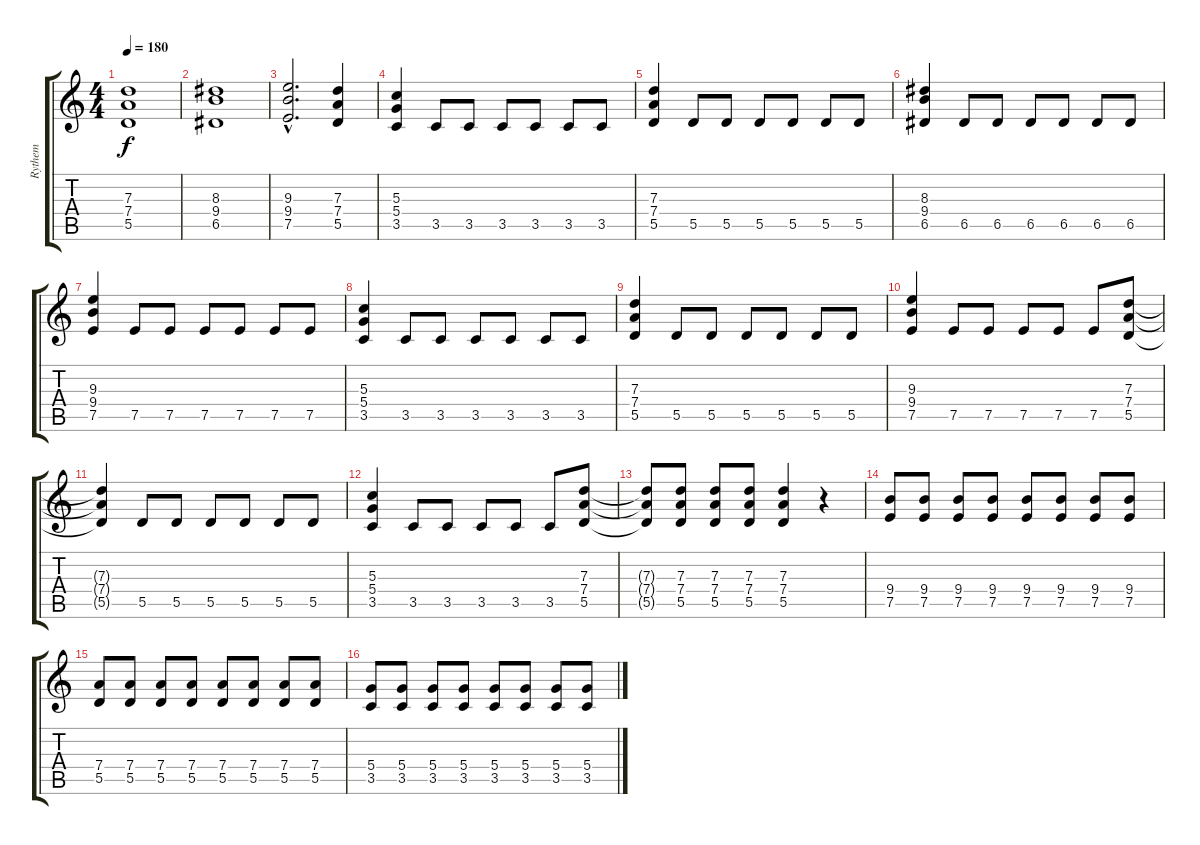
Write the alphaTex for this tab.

\track ("Rythem" "Rythem") {instrument overdrivenguitar}
\staff {score tabs}
\tuning (E4 B3 G3 D3 A2 E2) {hide}
\ts (4 4)
\tempo 180
\clef g2
\ks c
(7.3 7.4 5.5).1{dy f} |
(8.3 9.4 6.5).1 |
(9.3{hac} 9.4{hac} 7.5{hac}).2{d} (7.3 7.4 5.5).4 |
(5.3 5.4 3.5).4 3.5.8 3.5.8 3.5.8 3.5.8 3.5.8 3.5.8 |
(7.3 7.4 5.5).4 5.5.8 5.5.8 5.5.8 5.5.8 5.5.8 5.5.8 |
(8.3 9.4 6.5).4 6.5.8 6.5.8 6.5.8 6.5.8 6.5.8 6.5.8 |
(9.3 9.4 7.5).4 7.5.8 7.5.8 7.5.8 7.5.8 7.5.8 7.5.8 |
(5.3 5.4 3.5).4 3.5.8 3.5.8 3.5.8 3.5.8 3.5.8 3.5.8 |
(7.3 7.4 5.5).4 5.5.8 5.5.8 5.5.8 5.5.8 5.5.8 5.5.8 |
(9.3 9.4 7.5).4 7.5.8 7.5.8 7.5.8 7.5.8 7.5.8 (7.3 7.4 5.5).8 |
(7.3{t} 7.4{t} 5.5{t}).4 5.5.8 5.5.8 5.5.8 5.5.8 5.5.8 5.5.8 |
(5.3 5.4 3.5).4 3.5.8 3.5.8 3.5.8 3.5.8 3.5.8 (7.3 7.4 5.5).8 |
(7.3{t} 7.4{t} 5.5{t}).8 (7.3 7.4 5.5).8 (7.3 7.4 5.5).8 (7.3 7.4 5.5).8 (7.3 7.4 5.5).4 r.4 |
(9.4 7.5).8 (9.4 7.5).8 (9.4 7.5).8 (9.4 7.5).8 (9.4 7.5).8 (9.4 7.5).8 (9.4 7.5).8 (9.4 7.5).8 |
(7.4 5.5).8 (7.4 5.5).8 (7.4 5.5).8 (7.4 5.5).8 (7.4 5.5).8 (7.4 5.5).8 (7.4 5.5).8 (7.4 5.5).8 |
(5.4 3.5).8 (5.4 3.5).8 (5.4 3.5).8 (5.4 3.5).8 (5.4 3.5).8 (5.4 3.5).8 (5.4 3.5).8 (5.4 3.5).8
